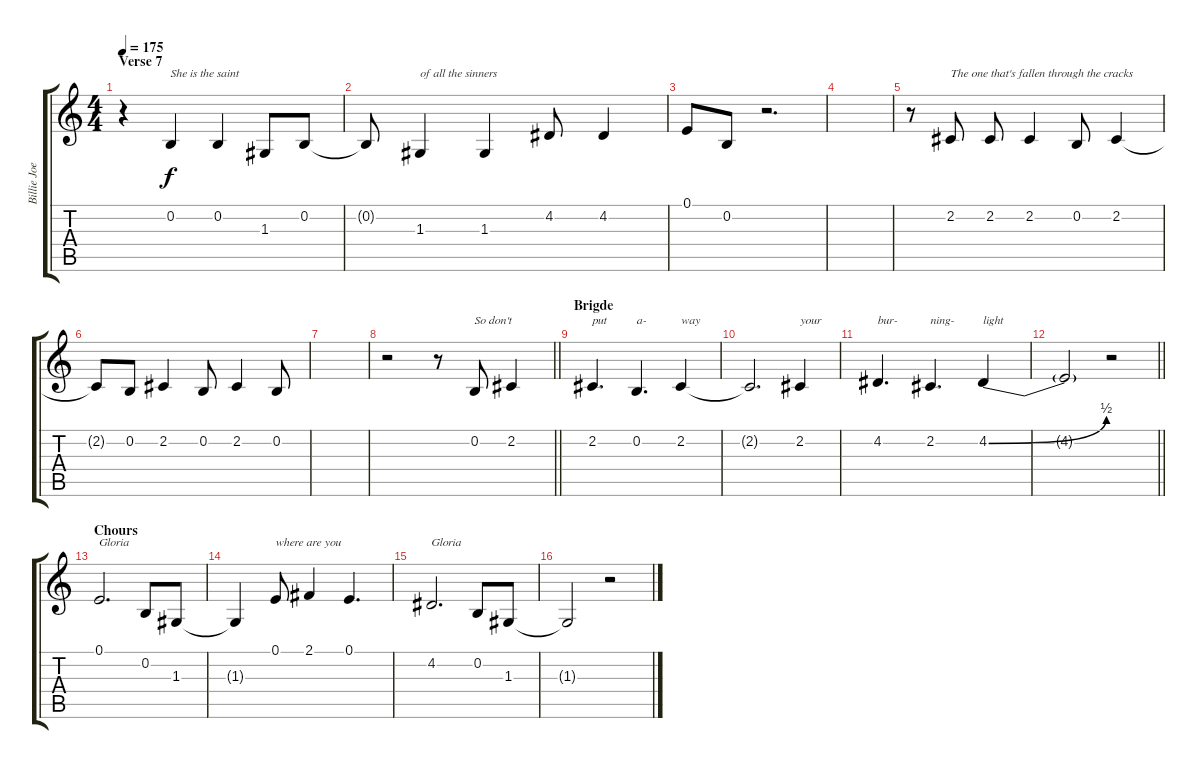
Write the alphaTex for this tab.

\track ("Billie Joe Armstong - Vocals" "Billie Joe") {instrument reedorgan}
\staff {score tabs}
\tuning (E4 B3 G3 D3 A2 E2) {hide}
\ts (4 4)
\section ("" "Verse 7")
\tempo 175
\clef g2
\ks c
r.4{dy f} 0.2.4{txt "She is the saint "} 0.2.4 1.3.8 0.2.8 |
0.2{t}.8 1.3.4{txt "of all the sinners"} 1.3.4 4.2.8 4.2.4 |
0.1.8 0.2.8 r.2{d} |
|
r.8 2.2.8{txt "The one that's fallen through the cracks"} 2.2.8 2.2.4 0.2.8 2.2.4 |
2.2{t}.8 0.2.8 2.2.4 0.2.8 2.2.4 0.2.8 |
|
\barLineRight lightlight
r.2 r.8 0.2.8{txt "So don't "} 2.2.4 |
\section ("" "Brigde")
2.2.4{d txt "put"} 0.2.4{d txt "a- "} 2.2.4{txt "way"} |
2.2{t}.2{d} 2.2.4{txt "your"} |
4.2.4{d txt "bur-"} 2.2.4{d txt "ning-"} 4.2{be (bend 0 0 60 2)}.4{txt "light"} |
\barLineRight lightlight
4.2{t}.2 r.2 |
\section ("" "Chours")
0.1.2{d txt "Gloria"} 0.2.8 1.3.8 |
1.3{t}.4 0.1.8{txt "where are you"} 2.1.4 0.1.4{d} |
4.2.2{d txt "Gloria"} 0.2.8 1.3.8 |
1.3{t}.2 r.2
